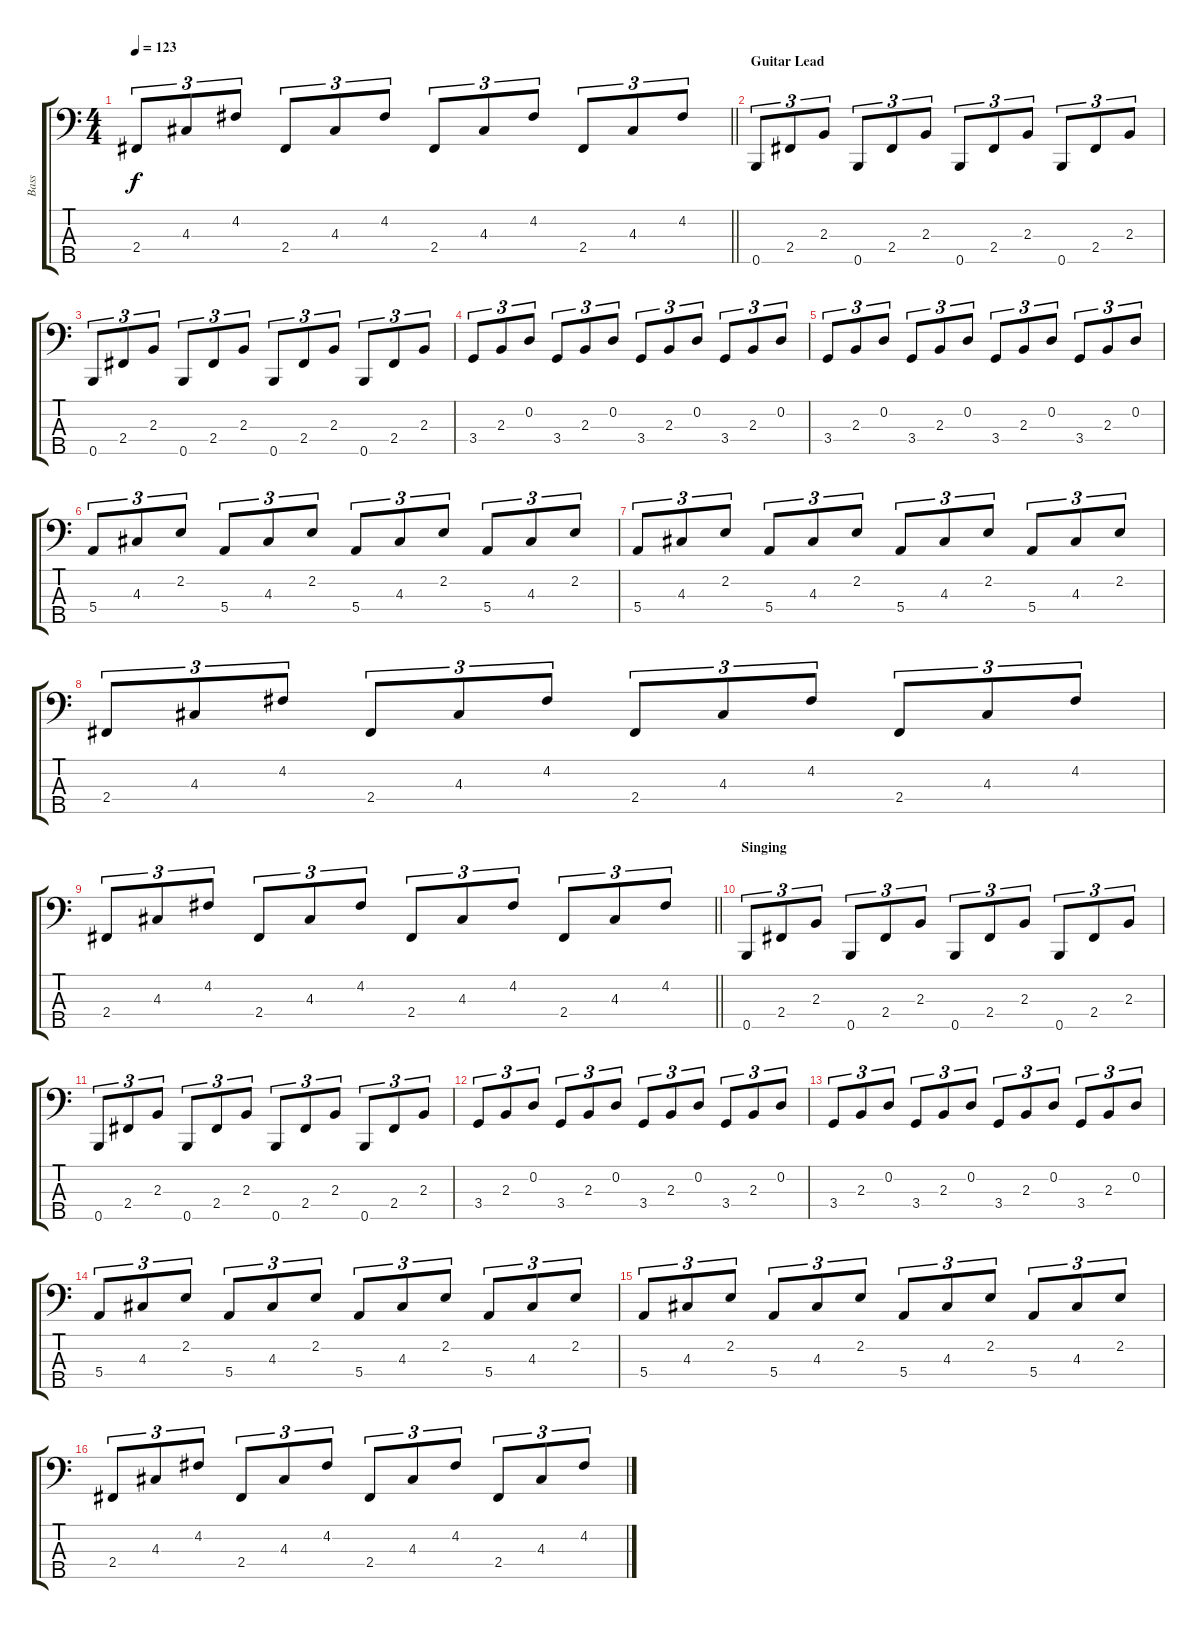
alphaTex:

\track ("Bass" "Bass") {instrument electricbassfinger}
\staff {score tabs}
\tuning (G2 D2 A1 E1 B0) {hide}
\ts (4 4)
\tempo 123
\clef f4
\barLineRight lightlight
\ks c
2.4.8{tu (3 2) dy f} 4.3.8{tu (3 2)} 4.2.8{tu (3 2)} 2.4.8{tu (3 2)} 4.3.8{tu (3 2)} 4.2.8{tu (3 2)} 2.4.8{tu (3 2)} 4.3.8{tu (3 2)} 4.2.8{tu (3 2)} 2.4.8{tu (3 2)} 4.3.8{tu (3 2)} 4.2.8{tu (3 2)} |
\section ("" "Guitar Lead")
0.5.8{tu (3 2)} 2.4.8{tu (3 2)} 2.3.8{tu (3 2)} 0.5.8{tu (3 2)} 2.4.8{tu (3 2)} 2.3.8{tu (3 2)} 0.5.8{tu (3 2)} 2.4.8{tu (3 2)} 2.3.8{tu (3 2)} 0.5.8{tu (3 2)} 2.4.8{tu (3 2)} 2.3.8{tu (3 2)} |
0.5.8{tu (3 2)} 2.4.8{tu (3 2)} 2.3.8{tu (3 2)} 0.5.8{tu (3 2)} 2.4.8{tu (3 2)} 2.3.8{tu (3 2)} 0.5.8{tu (3 2)} 2.4.8{tu (3 2)} 2.3.8{tu (3 2)} 0.5.8{tu (3 2)} 2.4.8{tu (3 2)} 2.3.8{tu (3 2)} |
3.4.8{tu (3 2)} 2.3.8{tu (3 2)} 0.2.8{tu (3 2)} 3.4.8{tu (3 2)} 2.3.8{tu (3 2)} 0.2.8{tu (3 2)} 3.4.8{tu (3 2)} 2.3.8{tu (3 2)} 0.2.8{tu (3 2)} 3.4.8{tu (3 2)} 2.3.8{tu (3 2)} 0.2.8{tu (3 2)} |
3.4.8{tu (3 2)} 2.3.8{tu (3 2)} 0.2.8{tu (3 2)} 3.4.8{tu (3 2)} 2.3.8{tu (3 2)} 0.2.8{tu (3 2)} 3.4.8{tu (3 2)} 2.3.8{tu (3 2)} 0.2.8{tu (3 2)} 3.4.8{tu (3 2)} 2.3.8{tu (3 2)} 0.2.8{tu (3 2)} |
5.4.8{tu (3 2)} 4.3.8{tu (3 2)} 2.2.8{tu (3 2)} 5.4.8{tu (3 2)} 4.3.8{tu (3 2)} 2.2.8{tu (3 2)} 5.4.8{tu (3 2)} 4.3.8{tu (3 2)} 2.2.8{tu (3 2)} 5.4.8{tu (3 2)} 4.3.8{tu (3 2)} 2.2.8{tu (3 2)} |
5.4.8{tu (3 2)} 4.3.8{tu (3 2)} 2.2.8{tu (3 2)} 5.4.8{tu (3 2)} 4.3.8{tu (3 2)} 2.2.8{tu (3 2)} 5.4.8{tu (3 2)} 4.3.8{tu (3 2)} 2.2.8{tu (3 2)} 5.4.8{tu (3 2)} 4.3.8{tu (3 2)} 2.2.8{tu (3 2)} |
2.4.8{tu (3 2)} 4.3.8{tu (3 2)} 4.2.8{tu (3 2)} 2.4.8{tu (3 2)} 4.3.8{tu (3 2)} 4.2.8{tu (3 2)} 2.4.8{tu (3 2)} 4.3.8{tu (3 2)} 4.2.8{tu (3 2)} 2.4.8{tu (3 2)} 4.3.8{tu (3 2)} 4.2.8{tu (3 2)} |
\barLineRight lightlight
2.4.8{tu (3 2)} 4.3.8{tu (3 2)} 4.2.8{tu (3 2)} 2.4.8{tu (3 2)} 4.3.8{tu (3 2)} 4.2.8{tu (3 2)} 2.4.8{tu (3 2)} 4.3.8{tu (3 2)} 4.2.8{tu (3 2)} 2.4.8{tu (3 2)} 4.3.8{tu (3 2)} 4.2.8{tu (3 2)} |
\section ("" "Singing")
0.5.8{tu (3 2)} 2.4.8{tu (3 2)} 2.3.8{tu (3 2)} 0.5.8{tu (3 2)} 2.4.8{tu (3 2)} 2.3.8{tu (3 2)} 0.5.8{tu (3 2)} 2.4.8{tu (3 2)} 2.3.8{tu (3 2)} 0.5.8{tu (3 2)} 2.4.8{tu (3 2)} 2.3.8{tu (3 2)} |
0.5.8{tu (3 2)} 2.4.8{tu (3 2)} 2.3.8{tu (3 2)} 0.5.8{tu (3 2)} 2.4.8{tu (3 2)} 2.3.8{tu (3 2)} 0.5.8{tu (3 2)} 2.4.8{tu (3 2)} 2.3.8{tu (3 2)} 0.5.8{tu (3 2)} 2.4.8{tu (3 2)} 2.3.8{tu (3 2)} |
3.4.8{tu (3 2)} 2.3.8{tu (3 2)} 0.2.8{tu (3 2)} 3.4.8{tu (3 2)} 2.3.8{tu (3 2)} 0.2.8{tu (3 2)} 3.4.8{tu (3 2)} 2.3.8{tu (3 2)} 0.2.8{tu (3 2)} 3.4.8{tu (3 2)} 2.3.8{tu (3 2)} 0.2.8{tu (3 2)} |
3.4.8{tu (3 2)} 2.3.8{tu (3 2)} 0.2.8{tu (3 2)} 3.4.8{tu (3 2)} 2.3.8{tu (3 2)} 0.2.8{tu (3 2)} 3.4.8{tu (3 2)} 2.3.8{tu (3 2)} 0.2.8{tu (3 2)} 3.4.8{tu (3 2)} 2.3.8{tu (3 2)} 0.2.8{tu (3 2)} |
5.4.8{tu (3 2)} 4.3.8{tu (3 2)} 2.2.8{tu (3 2)} 5.4.8{tu (3 2)} 4.3.8{tu (3 2)} 2.2.8{tu (3 2)} 5.4.8{tu (3 2)} 4.3.8{tu (3 2)} 2.2.8{tu (3 2)} 5.4.8{tu (3 2)} 4.3.8{tu (3 2)} 2.2.8{tu (3 2)} |
5.4.8{tu (3 2)} 4.3.8{tu (3 2)} 2.2.8{tu (3 2)} 5.4.8{tu (3 2)} 4.3.8{tu (3 2)} 2.2.8{tu (3 2)} 5.4.8{tu (3 2)} 4.3.8{tu (3 2)} 2.2.8{tu (3 2)} 5.4.8{tu (3 2)} 4.3.8{tu (3 2)} 2.2.8{tu (3 2)} |
2.4.8{tu (3 2)} 4.3.8{tu (3 2)} 4.2.8{tu (3 2)} 2.4.8{tu (3 2)} 4.3.8{tu (3 2)} 4.2.8{tu (3 2)} 2.4.8{tu (3 2)} 4.3.8{tu (3 2)} 4.2.8{tu (3 2)} 2.4.8{tu (3 2)} 4.3.8{tu (3 2)} 4.2.8{tu (3 2)}
